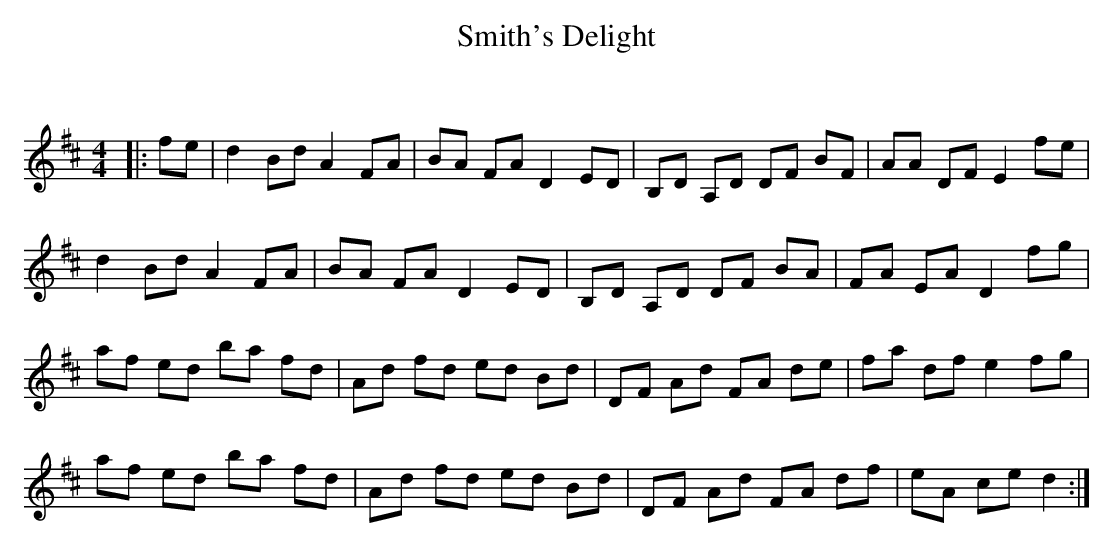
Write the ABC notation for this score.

X:1
T: Smith's Delight
C:
Q: 232
K:D
M:4/4
L:1/8
|:fe|d2 Bd A2 FA|BA FA D2 ED|B,D A,D DF BF|AA DF E2 fe|
d2 Bd A2 FA|BA FA D2 ED|B,D A,D DF BA|FA EA D2 fg|
af ed ba fd|Ad fd ed Bd|DF Ad FA de|fa df e2 fg|
af ed ba fd|Ad fd ed Bd|DF Ad FA df|eA ce d2:|
